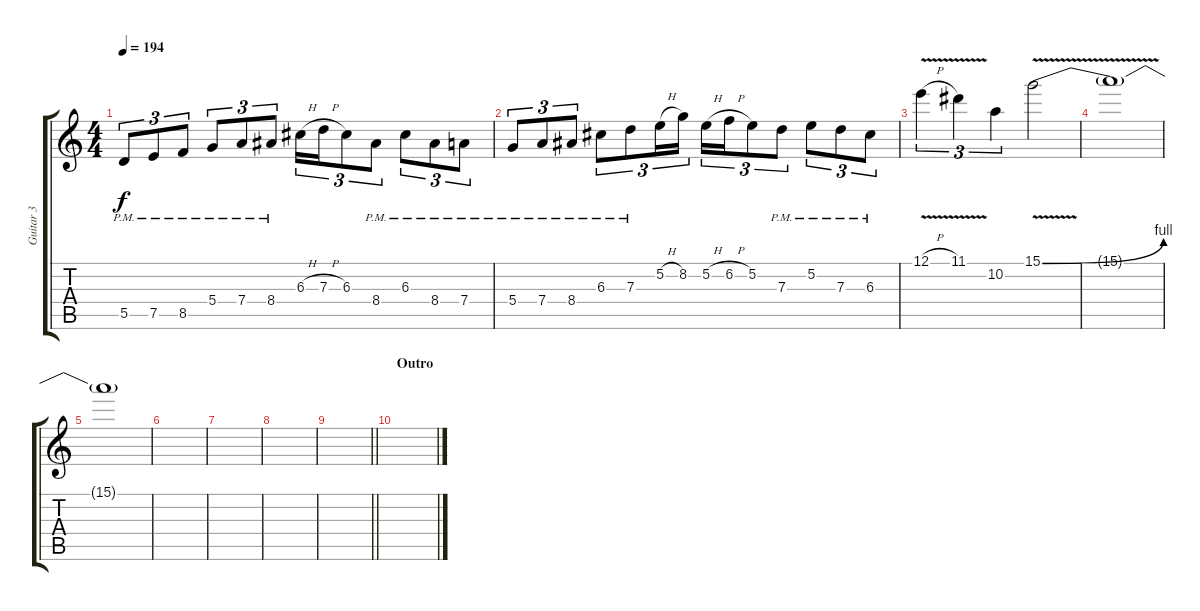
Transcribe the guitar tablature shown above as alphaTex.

\track ("Guitar 3" "Guitar 3") {instrument distortionguitar}
\staff {score tabs}
\tuning (E4 B3 G3 D3 A2 D2) {hide}
\ts (4 4)
\tempo 194
\clef g2
\ks c
5.5{pm}.8{tu (3 2) dy f} 7.5{pm}.8{tu (3 2)} 8.5{pm}.8{tu (3 2)} 5.4{pm}.8{tu (3 2)} 7.4{pm}.8{tu (3 2)} 8.4{pm}.8{tu (3 2)} 6.3{h}.16{tu (3 2)} 7.3{h}.16{tu (3 2)} 6.3.8{tu (3 2)} 8.4{pm}.8{tu (3 2)} 6.3{pm}.8{tu (3 2)} 8.4{pm}.8{tu (3 2)} 7.4{pm}.8{tu (3 2)} |
5.4{pm}.8{tu (3 2)} 7.4{pm}.8{tu (3 2)} 8.4{pm}.8{tu (3 2)} 6.3{pm}.8{tu (3 2)} 7.3{pm}.8{tu (3 2)} 5.2{h}.16{tu (3 2)} 8.2.16{tu (3 2)} 5.2{h}.16{tu (3 2)} 6.2{h}.16{tu (3 2)} 5.2.8{tu (3 2)} 7.3{pm}.8{tu (3 2)} 5.2{pm}.8{tu (3 2)} 7.3{pm}.8{tu (3 2)} 6.3{pm}.8{tu (3 2)} |
12.1{v h}.4{tu (3 2)} 11.1{v}.4{tu (3 2)} 10.2.4{tu (3 2)} 15.1{be (bend 0 0 60 4) v}.2 |
15.1{t}.1 |
15.1{t}.1 |
|
|
|
\barLineRight lightlight
|
\section ("" "Outro")
